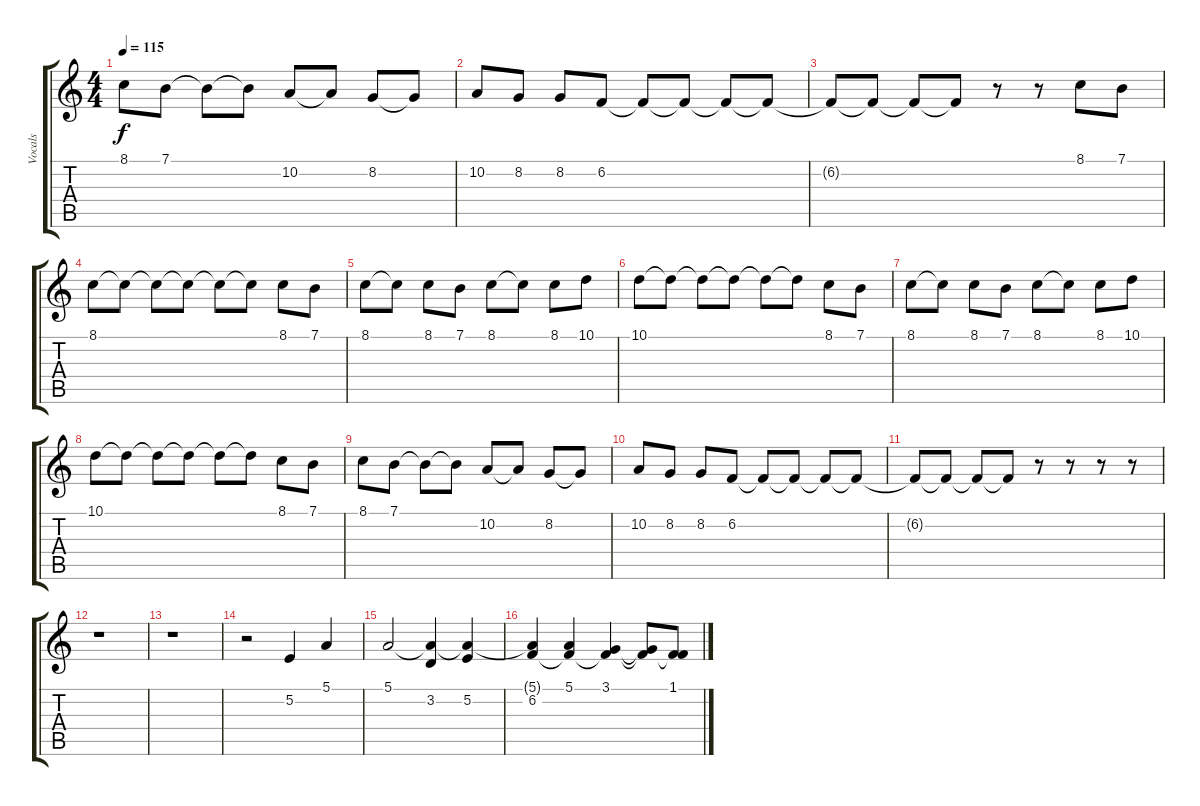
\track ("Vocals" "Vocals") {instrument violin}
\staff {score tabs}
\tuning (E4 B3 G3 D3 A2 E2) {hide}
\ts (4 4)
\tempo 115
\clef g2
\ks c
8.1.8{dy f} 7.1.8 7.1{t}.8 7.1{t}.8 10.2.8 10.2{t}.8 8.2.8 8.2{t}.8 |
10.2.8 8.2.8 8.2.8 6.2.8 6.2{t}.8 6.2{t}.8 6.2{t}.8 6.2{t}.8 |
6.2{t}.8 6.2{t}.8 6.2{t}.8 6.2{t}.8 r.8 r.8 8.1.8 7.1.8 |
8.1.8 8.1{t}.8 8.1{t}.8 8.1{t}.8 8.1{t}.8 8.1{t}.8 8.1.8 7.1.8 |
8.1.8 8.1{t}.8 8.1.8 7.1.8 8.1.8 8.1{t}.8 8.1.8 10.1.8 |
10.1.8 10.1{t}.8 10.1{t}.8 10.1{t}.8 10.1{t}.8 10.1{t}.8 8.1.8 7.1.8 |
8.1.8 8.1{t}.8 8.1.8 7.1.8 8.1.8 8.1{t}.8 8.1.8 10.1.8 |
10.1.8 10.1{t}.8 10.1{t}.8 10.1{t}.8 10.1{t}.8 10.1{t}.8 8.1.8 7.1.8 |
8.1.8 7.1.8 7.1{t}.8 7.1{t}.8 10.2.8 10.2{t}.8 8.2.8 8.2{t}.8 |
10.2.8 8.2.8 8.2.8 6.2.8 6.2{t}.8 6.2{t}.8 6.2{t}.8 6.2{t}.8 |
6.2{t}.8 6.2{t}.8 6.2{t}.8 6.2{t}.8 r.8 r.8 r.8 r.8 |
r.1 |
r.1 |
r.2 5.2.4 5.1.4 |
5.1.2 (5.1{t} 3.2).4 (5.1{t} 5.2).4 |
(5.1{t} 6.2).4 (5.1 6.2{t}).4 (3.1 6.2{t}).4 (3.1{t} 6.2{t}).8 (1.1 6.2{t}).8
